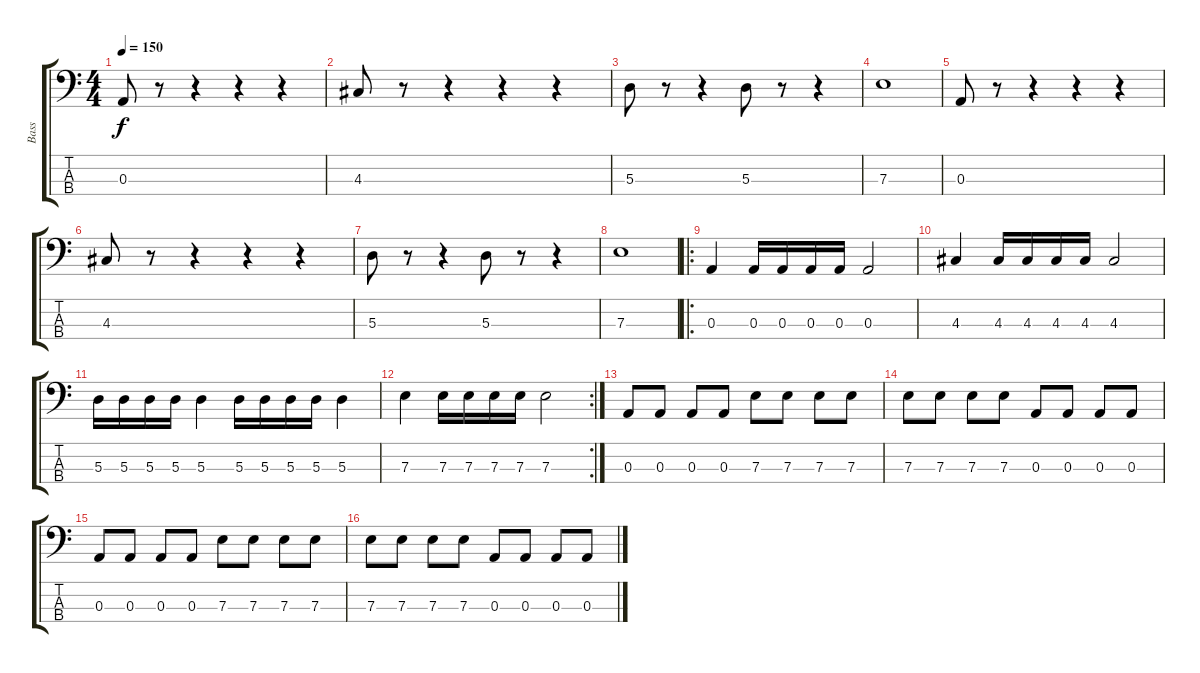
\track ("Bass" "Bass") {instrument acousticguitarnylon}
\staff {score tabs}
\tuning (G2 D2 A1 E1) {hide}
\ts (4 4)
\tempo 150
\clef f4
\ks c
0.3.8{dy f instrument acousticguitarnylon} r.8 r.4 r.4 r.4 |
4.3.8 r.8 r.4 r.4 r.4 |
5.3.8 r.8 r.4 5.3.8 r.8 r.4 |
7.3.1 |
0.3.8 r.8 r.4 r.4 r.4 |
4.3.8 r.8 r.4 r.4 r.4 |
5.3.8 r.8 r.4 5.3.8 r.8 r.4 |
7.3.1 |
\ro
0.3.4 0.3.16 0.3.16 0.3.16 0.3.16 0.3.2 |
4.3.4 4.3.16 4.3.16 4.3.16 4.3.16 4.3.2 |
5.3.16 5.3.16 5.3.16 5.3.16 5.3.4 5.3.16 5.3.16 5.3.16 5.3.16 5.3.4 |
\rc 2
7.3.4 7.3.16 7.3.16 7.3.16 7.3.16 7.3.2 |
0.3.8 0.3.8 0.3.8 0.3.8 7.3.8 7.3.8 7.3.8 7.3.8 |
7.3.8 7.3.8 7.3.8 7.3.8 0.3.8 0.3.8 0.3.8 0.3.8 |
0.3.8 0.3.8 0.3.8 0.3.8 7.3.8 7.3.8 7.3.8 7.3.8 |
7.3.8 7.3.8 7.3.8 7.3.8 0.3.8 0.3.8 0.3.8 0.3.8
